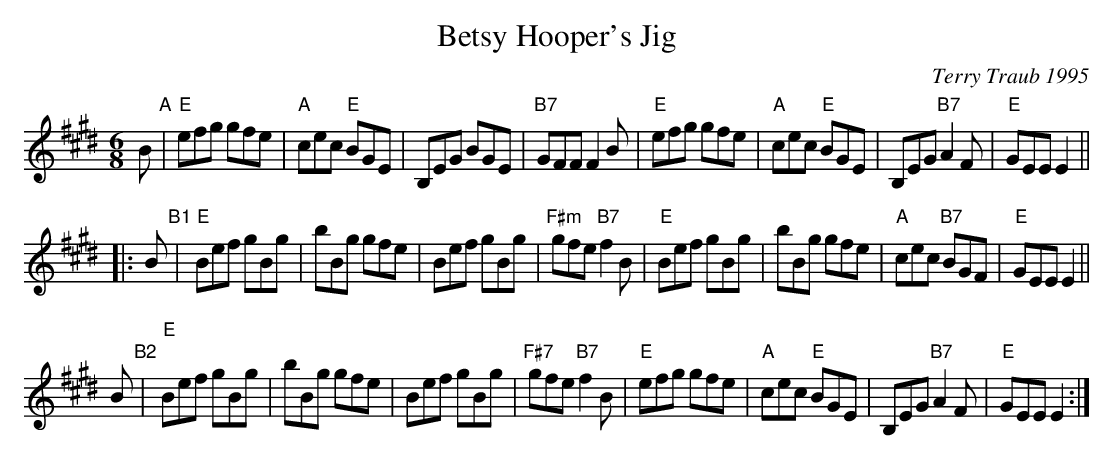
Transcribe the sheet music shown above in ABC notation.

X:1
T: Betsy Hooper's Jig
C: Terry Traub 1995
M: 6/8
L: 1/8
K: E
   B "A"\
| "E"efg gfe | "A"cec "E"BGE | B,EG BGE | "B7"GFF F2B \
| "E"efg gfe | "A"cec "E"BGE | B,EG "B7"A2F | "E"GEE E2 ||
|: B "B1"\
| "E"Bef gBg | bBg gfe | Bef gBg | "F#m"gfe "B7"f2B \
| "E"Bef gBg | bBg gfe | "A"cec "B7"BGF | "E"GEE E2 ||
y2 B "B2"\
| "E"Bef gBg | bBg gfe | Bef gBg | "F#7"gfe "B7"f2B \
| "E"efg gfe | "A"cec "E"BGE | B,EG "B7"A2F | "E"GEE E2 :|
